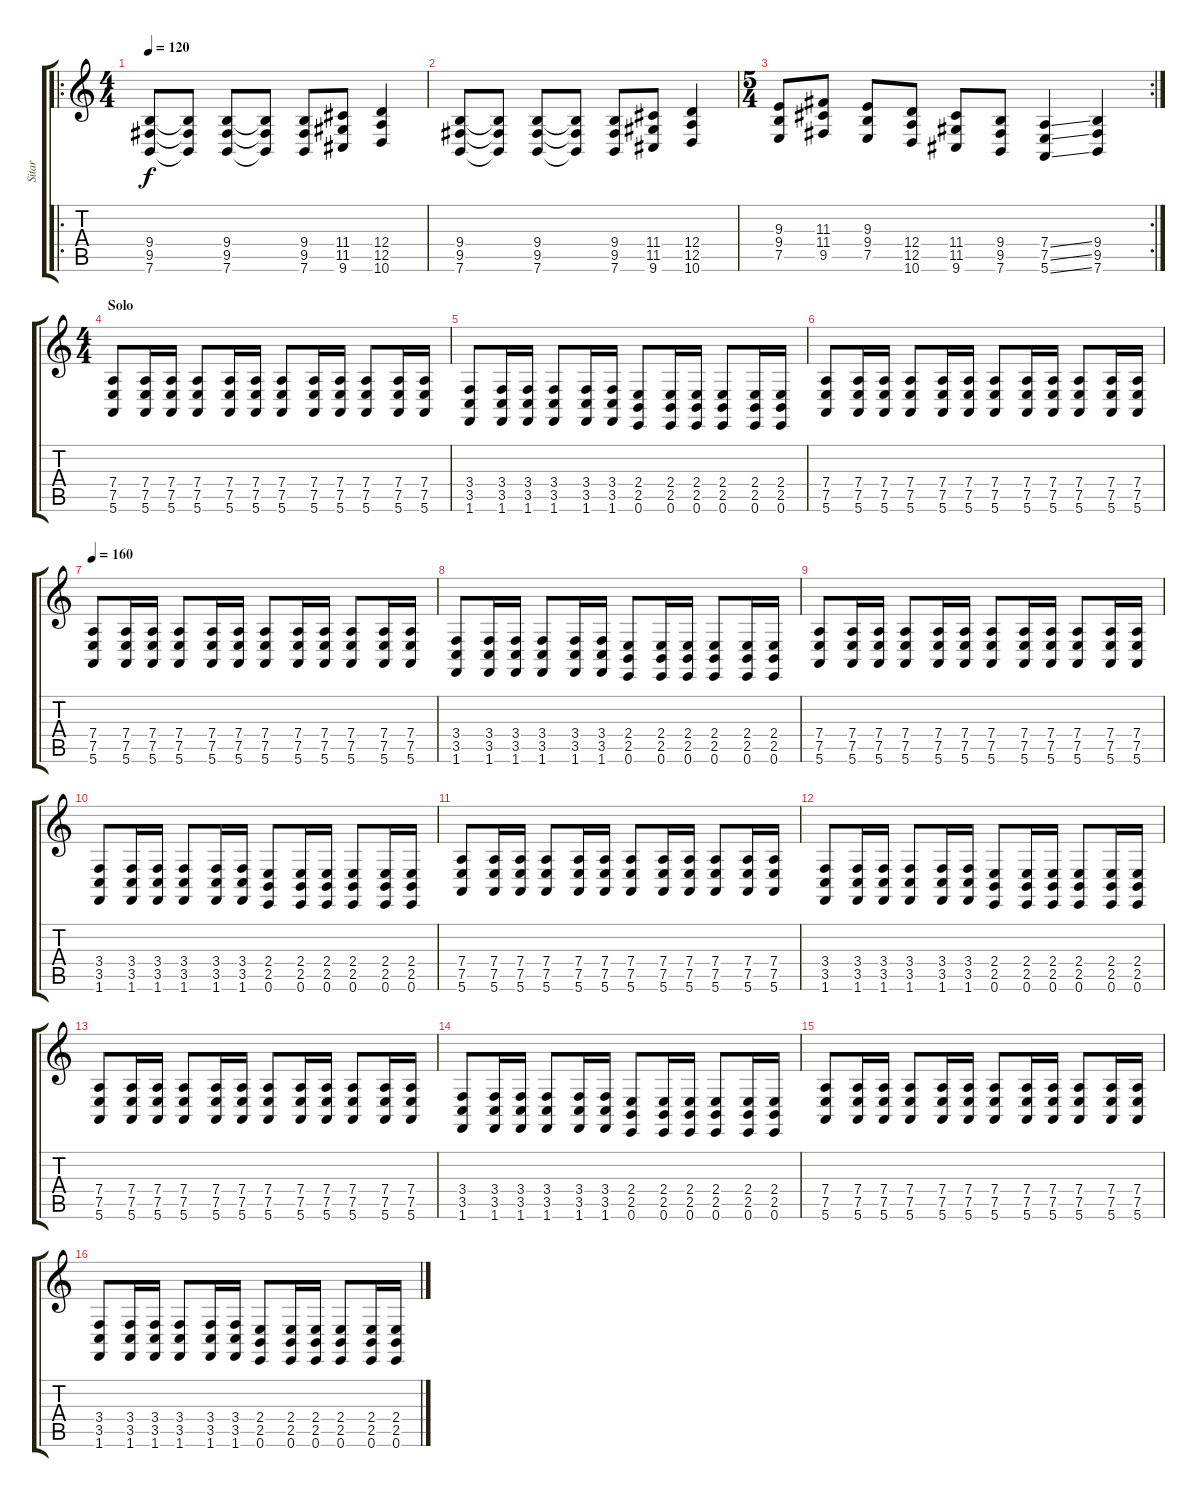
\track ("Sitar" "Sitar") {instrument sitar}
\staff {score tabs}
\tuning (E4 B3 G3 D3 A2 E2) {hide}
\ro
\ts (4 4)
\tempo 120
\clef g2
\ks c
(9.4 9.5 7.6).8{dy f volume 9} (9.4{t} 9.5{t} 7.6{t}).8 (9.4 9.5 7.6).8 (9.4{t} 9.5{t} 7.6{t}).8 (9.4 9.5 7.6).8 (11.4 11.5 9.6).8 (12.4 12.5 10.6).4 |
(9.4 9.5 7.6).8 (9.4{t} 9.5{t} 7.6{t}).8 (9.4 9.5 7.6).8 (9.4{t} 9.5{t} 7.6{t}).8 (9.4 9.5 7.6).8 (11.4 11.5 9.6).8 (12.4 12.5 10.6).4 |
\rc 2
\ts (5 4)
(9.3 9.4 7.5).8 (11.3 11.4 9.5).8 (9.3 9.4 7.5).8 (12.4 12.5 10.6).8 (11.4 11.5 9.6).8 (9.4 9.5 7.6).8 (7.4{ss} 7.5{ss} 5.6{ss}).4 (9.4 9.5 7.6).4 |
\ts (4 4)
\section ("" "Solo")
(7.4 7.5 5.6).8 (7.4 7.5 5.6).16 (7.4 7.5 5.6).16 (7.4 7.5 5.6).8 (7.4 7.5 5.6).16 (7.4 7.5 5.6).16 (7.4 7.5 5.6).8 (7.4 7.5 5.6).16 (7.4 7.5 5.6).16 (7.4 7.5 5.6).8 (7.4 7.5 5.6).16 (7.4 7.5 5.6).16 |
(3.4 3.5 1.6).8 (3.4 3.5 1.6).16 (3.4 3.5 1.6).16 (3.4 3.5 1.6).8 (3.4 3.5 1.6).16 (3.4 3.5 1.6).16 (2.4 2.5 0.6).8 (2.4 2.5 0.6).16 (2.4 2.5 0.6).16 (2.4 2.5 0.6).8 (2.4 2.5 0.6).16 (2.4 2.5 0.6).16 |
(7.4 7.5 5.6).8 (7.4 7.5 5.6).16 (7.4 7.5 5.6).16 (7.4 7.5 5.6).8 (7.4 7.5 5.6).16 (7.4 7.5 5.6).16 (7.4 7.5 5.6).8 (7.4 7.5 5.6).16 (7.4 7.5 5.6).16 (7.4 7.5 5.6).8 (7.4 7.5 5.6).16 (7.4 7.5 5.6).16 |
\tempo 160
(7.4 7.5 5.6).8 (7.4 7.5 5.6).16 (7.4 7.5 5.6).16 (7.4 7.5 5.6).8 (7.4 7.5 5.6).16 (7.4 7.5 5.6).16 (7.4 7.5 5.6).8 (7.4 7.5 5.6).16 (7.4 7.5 5.6).16 (7.4 7.5 5.6).8 (7.4 7.5 5.6).16 (7.4 7.5 5.6).16 |
(3.4 3.5 1.6).8 (3.4 3.5 1.6).16 (3.4 3.5 1.6).16 (3.4 3.5 1.6).8 (3.4 3.5 1.6).16 (3.4 3.5 1.6).16 (2.4 2.5 0.6).8 (2.4 2.5 0.6).16 (2.4 2.5 0.6).16 (2.4 2.5 0.6).8 (2.4 2.5 0.6).16 (2.4 2.5 0.6).16 |
(7.4 7.5 5.6).8 (7.4 7.5 5.6).16 (7.4 7.5 5.6).16 (7.4 7.5 5.6).8 (7.4 7.5 5.6).16 (7.4 7.5 5.6).16 (7.4 7.5 5.6).8 (7.4 7.5 5.6).16 (7.4 7.5 5.6).16 (7.4 7.5 5.6).8 (7.4 7.5 5.6).16 (7.4 7.5 5.6).16 |
(3.4 3.5 1.6).8 (3.4 3.5 1.6).16 (3.4 3.5 1.6).16 (3.4 3.5 1.6).8 (3.4 3.5 1.6).16 (3.4 3.5 1.6).16 (2.4 2.5 0.6).8 (2.4 2.5 0.6).16 (2.4 2.5 0.6).16 (2.4 2.5 0.6).8 (2.4 2.5 0.6).16 (2.4 2.5 0.6).16 |
(7.4 7.5 5.6).8 (7.4 7.5 5.6).16 (7.4 7.5 5.6).16 (7.4 7.5 5.6).8 (7.4 7.5 5.6).16 (7.4 7.5 5.6).16 (7.4 7.5 5.6).8 (7.4 7.5 5.6).16 (7.4 7.5 5.6).16 (7.4 7.5 5.6).8 (7.4 7.5 5.6).16 (7.4 7.5 5.6).16 |
(3.4 3.5 1.6).8 (3.4 3.5 1.6).16 (3.4 3.5 1.6).16 (3.4 3.5 1.6).8 (3.4 3.5 1.6).16 (3.4 3.5 1.6).16 (2.4 2.5 0.6).8 (2.4 2.5 0.6).16 (2.4 2.5 0.6).16 (2.4 2.5 0.6).8 (2.4 2.5 0.6).16 (2.4 2.5 0.6).16 |
(7.4 7.5 5.6).8 (7.4 7.5 5.6).16 (7.4 7.5 5.6).16 (7.4 7.5 5.6).8 (7.4 7.5 5.6).16 (7.4 7.5 5.6).16 (7.4 7.5 5.6).8 (7.4 7.5 5.6).16 (7.4 7.5 5.6).16 (7.4 7.5 5.6).8 (7.4 7.5 5.6).16 (7.4 7.5 5.6).16 |
(3.4 3.5 1.6).8 (3.4 3.5 1.6).16 (3.4 3.5 1.6).16 (3.4 3.5 1.6).8 (3.4 3.5 1.6).16 (3.4 3.5 1.6).16 (2.4 2.5 0.6).8 (2.4 2.5 0.6).16 (2.4 2.5 0.6).16 (2.4 2.5 0.6).8 (2.4 2.5 0.6).16 (2.4 2.5 0.6).16 |
(7.4 7.5 5.6).8 (7.4 7.5 5.6).16 (7.4 7.5 5.6).16 (7.4 7.5 5.6).8 (7.4 7.5 5.6).16 (7.4 7.5 5.6).16 (7.4 7.5 5.6).8 (7.4 7.5 5.6).16 (7.4 7.5 5.6).16 (7.4 7.5 5.6).8 (7.4 7.5 5.6).16 (7.4 7.5 5.6).16 |
(3.4 3.5 1.6).8 (3.4 3.5 1.6).16 (3.4 3.5 1.6).16 (3.4 3.5 1.6).8 (3.4 3.5 1.6).16 (3.4 3.5 1.6).16 (2.4 2.5 0.6).8 (2.4 2.5 0.6).16 (2.4 2.5 0.6).16 (2.4 2.5 0.6).8 (2.4 2.5 0.6).16 (2.4 2.5 0.6).16
